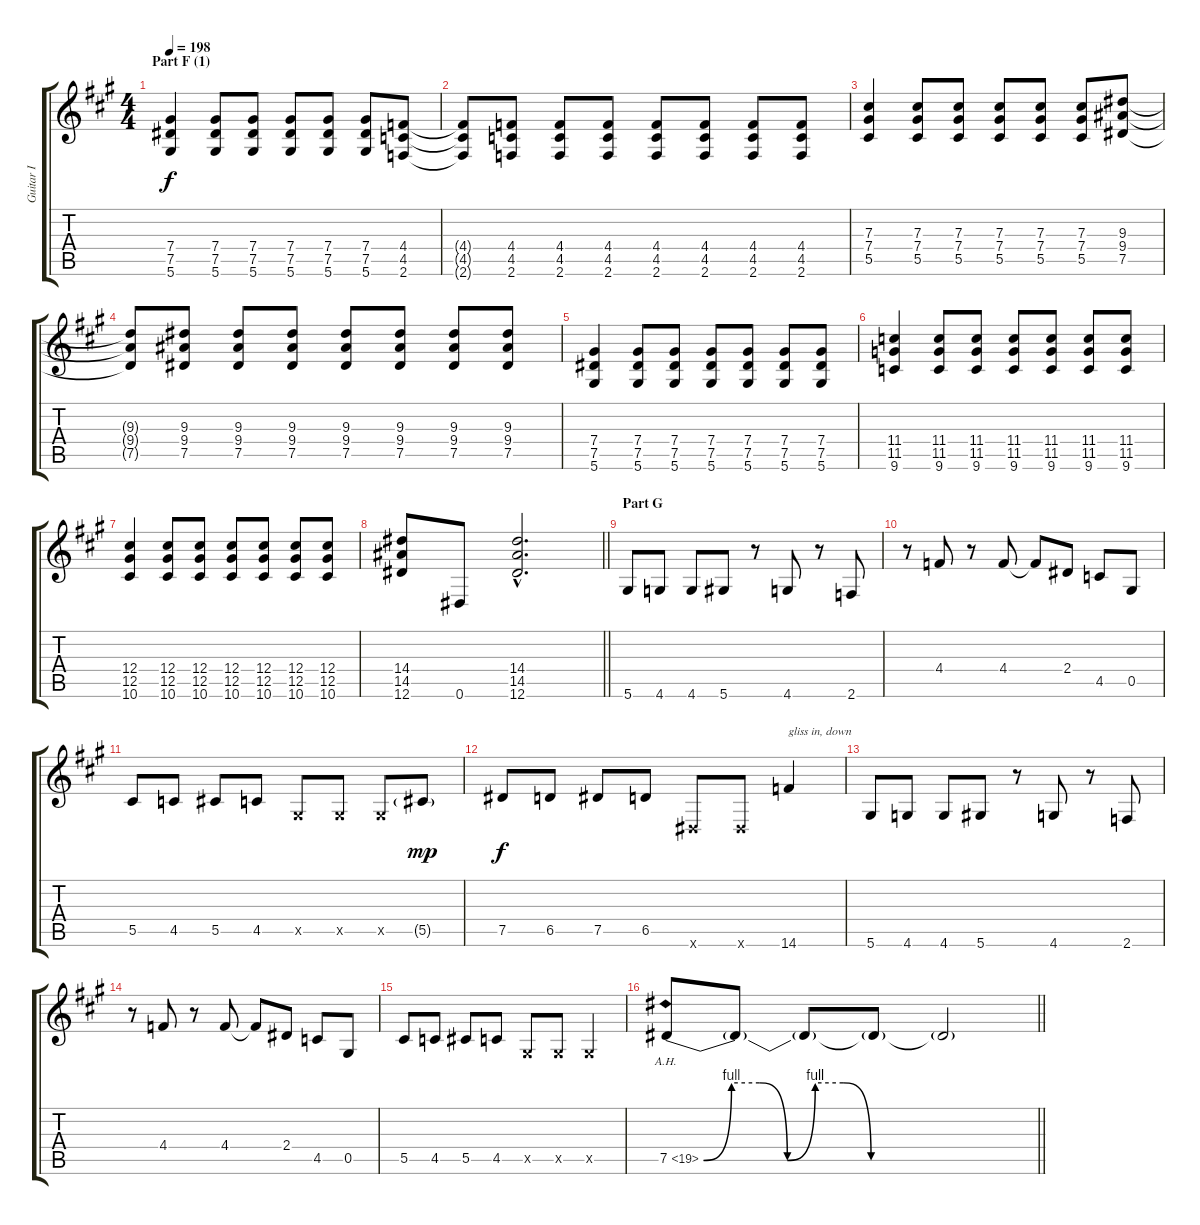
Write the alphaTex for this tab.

\track ("Guitar I" "Guitar I") {instrument distortionguitar}
\staff {score tabs}
\tuning (Eb4 Bb3 Gb3 Db3 Ab2 Eb2) {hide}
\ts (4 4)
\section ("" "Part F (1)")
\tempo 198
\clef g2
\ks a
(7.4 7.5 5.6).4{dy f} (7.4 7.5 5.6).8 (7.4 7.5 5.6).8 (7.4 7.5 5.6).8 (7.4 7.5 5.6).8 (7.4 7.5 5.6).8 (4.4 4.5 2.6).8 |
(4.4{t} 4.5{t} 2.6{t}).8 (4.4 4.5 2.6).8 (4.4 4.5 2.6).8 (4.4 4.5 2.6).8 (4.4 4.5 2.6).8 (4.4 4.5 2.6).8 (4.4 4.5 2.6).8 (4.4 4.5 2.6).8 |
(7.3 7.4 5.5).4 (7.3 7.4 5.5).8 (7.3 7.4 5.5).8 (7.3 7.4 5.5).8 (7.3 7.4 5.5).8 (7.3 7.4 5.5).8 (9.3 9.4 7.5).8 |
(9.3{t} 9.4{t} 7.5{t}).8 (9.3 9.4 7.5).8 (9.3 9.4 7.5).8 (9.3 9.4 7.5).8 (9.3 9.4 7.5).8 (9.3 9.4 7.5).8 (9.3 9.4 7.5).8 (9.3 9.4 7.5).8 |
(7.4 7.5 5.6).4 (7.4 7.5 5.6).8 (7.4 7.5 5.6).8 (7.4 7.5 5.6).8 (7.4 7.5 5.6).8 (7.4 7.5 5.6).8 (7.4 7.5 5.6).8 |
(11.4 11.5 9.6).4 (11.4 11.5 9.6).8 (11.4 11.5 9.6).8 (11.4 11.5 9.6).8 (11.4 11.5 9.6).8 (11.4 11.5 9.6).8 (11.4 11.5 9.6).8 |
(12.4 12.5 10.6).4 (12.4 12.5 10.6).8 (12.4 12.5 10.6).8 (12.4 12.5 10.6).8 (12.4 12.5 10.6).8 (12.4 12.5 10.6).8 (12.4 12.5 10.6).8 |
\barLineRight lightlight
(14.4 14.5 12.6).8 0.6.8 (14.4{hac} 14.5{hac} 12.6{hac}).2{d} |
\section ("" "Part G")
5.6.8 4.6.8 4.6.8 5.6.8 r.8 4.6.8 r.8 2.6.8 |
r.8 4.4.8 r.8 4.4.8 4.4{t}.8 2.4.8 4.5.8 0.5.8 |
5.5.8 4.5.8 5.5.8 4.5.8 0.5{x}.8 0.5{x}.8 0.5{x}.8 5.5{g}.8{dy mp} |
7.5.8{dy f} 6.5.8 7.5.8 6.5.8 0.6{x}.8 0.6{x}.8 14.6.4{txt "gliss in, down"} |
5.6.8 4.6.8 4.6.8 5.6.8 r.8 4.6.8 r.8 2.6.8 |
r.8 4.4.8 r.8 4.4.8 4.4{t}.8 2.4.8 4.5.8 0.5.8 |
5.5.8 4.5.8 5.5.8 4.5.8 0.5{x}.8 0.5{x}.8 0.5{x}.4 |
\barLineRight lightlight
7.5{be (custom 0 0 5 4 10 4 15 0 20 4 25 4 30 0 60 0) ah 12}.8 7.5{t}.8 7.5{t}.8 7.5{t}.8 7.5{t}.2
